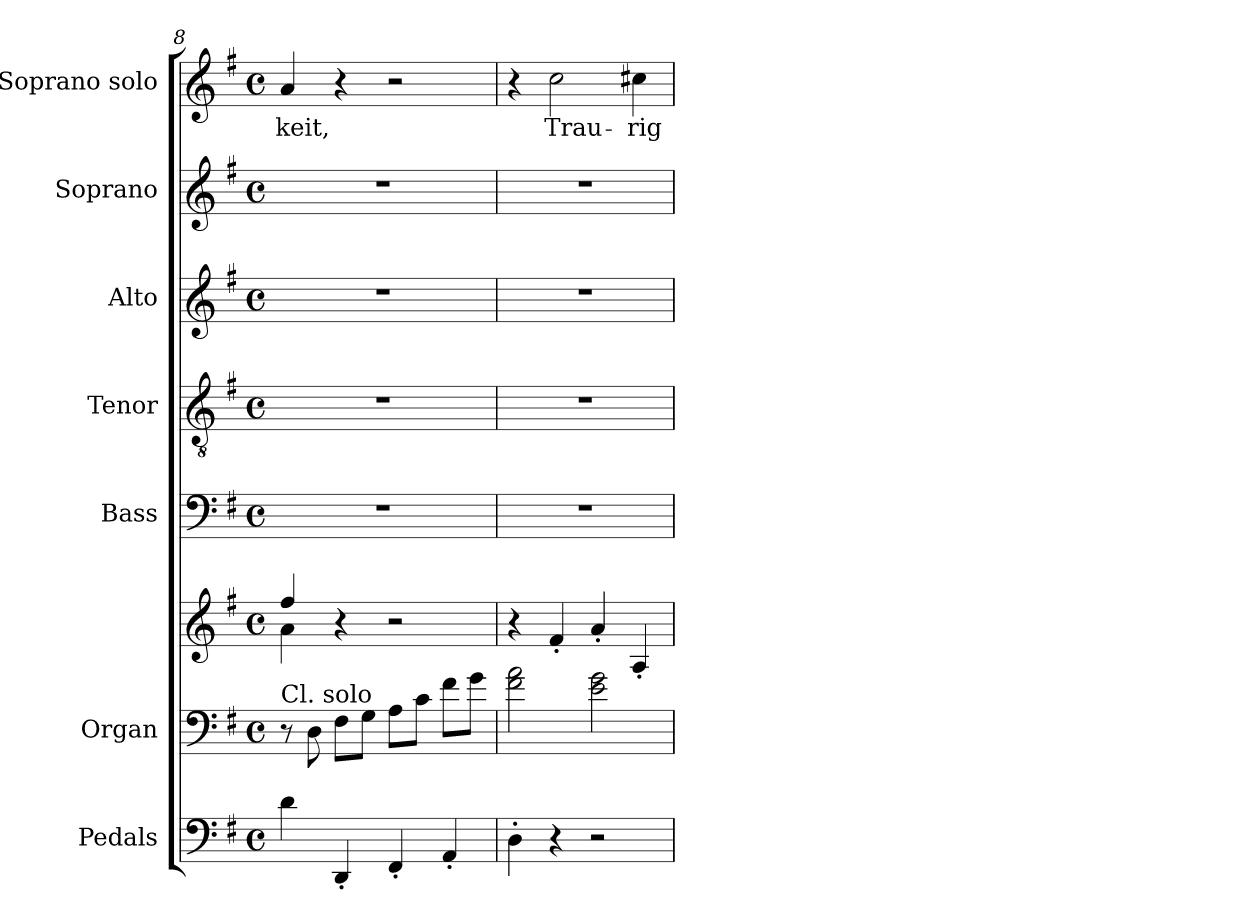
**kern	**kern	**kern	**kern	**kern	**kern	**kern	**kern	**text
*part7	*part6	*part6	*part5	*part4	*part3	*part2	*part1	*part1
*staff8	*staff7	*staff6	*staff5	*staff4	*staff3	*staff2	*staff1	*staff1
*I"Pedals	*I"Organ	*	*I"Bass	*I"Tenor	*I"Alto	*I"Soprano	*I"Soprano solo	*
*I'Ped.	*I'Org.	*	*I'B.	*I'T.	*I'A.	*I'S.	*I'S.	*
*clefF4	*clefF4	*clefG2	*clefF4	*clefGv2	*clefG2	*clefG2	*clefG2	*
*	*	*	*	*ITrd7c12	*	*	*	*
*k[f#]	*k[f#]	*k[f#]	*k[f#]	*k[f#]	*k[f#]	*k[f#]	*k[f#]	*
*G:	*G:	*G:	*G:	*G:	*G:	*G:	*G:	*
*M4/4	*M4/4	*M4/4	*M4/4	*M4/4	*M4/4	*M4/4	*M4/4	*
*met(c)	*met(c)	*met(c)	*met(c)	*met(c)	*met(c)	*met(c)	*met(c)	*
=8	=8	=8	=8	=8	=8	=8	=8	=8
*	*	*^	*	*	*	*	*	*
!	!LO:TX:a:t=Cl. solo	!	!	!	!	!	!	!	!
!	!	!	!	!	!	!	!	!	!LO:LY:b:color=#000000
4di\	8r	4ff#i/	4ai\	1r	1r	1r	1r	4ai/	-keit,
.	8Di\	.	.	.	.	.	.	.	.
4DD'i/	8F#i\L	4r	2.ryy	.	.	.	.	4r	.
.	8Gi\J	.	.	.	.	.	.	.	.
4FF#'i/	8Ai\L	2r	.	.	.	.	.	2r	.
.	8ci\J	.	.	.	.	.	.	.	.
4AA'i/	8f#i\L	.	.	.	.	.	.	.	.
.	8gi\J	.	.	.	.	.	.	.	.
*	*	*v	*v	*	*	*	*	*	*
=9	=9	=9	=9	=9	=9	=9	=9	=9
4D'i\	2f#i\ 2ai	4r	1r	1r	1r	1r	4r	.
!	!	!	!	!	!	!	!	!LO:LY:b:color=#000000
4r	.	4f#'i/	.	.	.	.	2cci\	Trau-
2r	2ei\ 2gi	4a'i/	.	.	.	.	.	.
!	!	!	!	!	!	!	!	!LO:LY:b:color=#000000
.	.	4A'i/	.	.	.	.	4cc#Xi\	-rig-
=	=	=	=	=	=	=	=	=
*-	*-	*-	*-	*-	*-	*-	*-	*-
